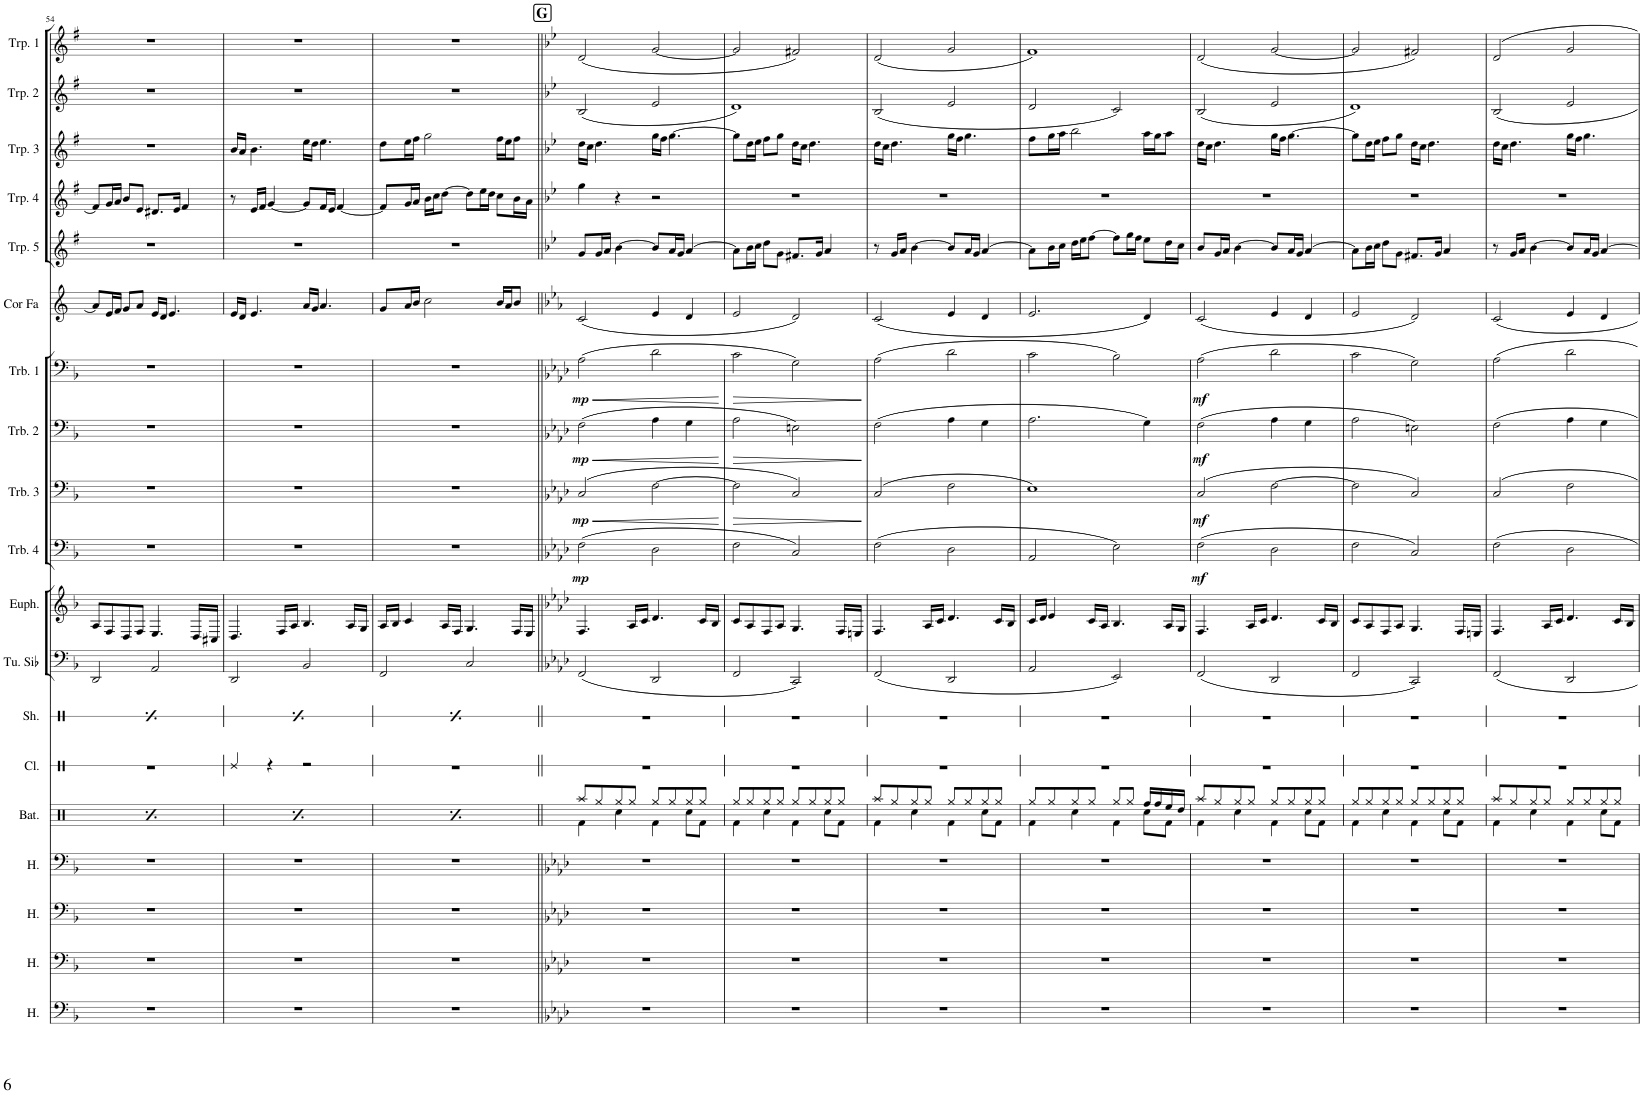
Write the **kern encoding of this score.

**kern	**kern	**kern	**kern	**kern	**kern	**kern	**kern	**kern	**kern	**dynam	**kern	**dynam	**kern	**dynam	**kern	**dynam	**kern	**kern	**kern	**kern	**kern	**kern
*part19	*part18	*part17	*part16	*part15	*part14	*part13	*part12	*part11	*part10	*part10	*part9	*part9	*part8	*part8	*part7	*part7	*part6	*part5	*part4	*part3	*part2	*part1
*staff19	*staff18	*staff17	*staff16	*staff15	*staff14	*staff13	*staff12	*staff11	*staff10	*staff10	*staff9	*staff9	*staff8	*staff8	*staff7	*staff7	*staff6	*staff5	*staff4	*staff3	*staff2	*staff1
*I"Hommes	*I"Hommes	*I"Hommes	*I"Hommes	*I"Batterie	*I"Cloches	*I"Shaker	*I"Tuba en Sib	*I"Euphonium	*I"Trombone 4	*	*I"Trombone 3	*	*I"Trombone 2	*	*I"Trombone 1	*	*I"Cor en Fa	*I"Trompette 5	*I"Trompette 4	*I"Trompette 3	*I"Trompette 2	*I"Trompette 1
*I'H.	*I'H.	*I'H.	*I'H.	*I'Bat.	*I'Cl.	*I'Sh.	*I'Tu. Sib	*I'Euph.	*I'Trb. 4	*	*I'Trb. 3	*	*I'Trb. 2	*	*I'Trb. 1	*	*I'Cor Fa	*I'Trp. 5	*I'Trp. 4	*I'Trp. 3	*I'Trp. 2	*I'Trp. 1
!!LO:PB:g=z
*clefF4	*clefF4	*clefF4	*clefF4	*clefX	*clefX	*clefX	*clefF4	*clefG2	*clefF4	*	*clefF4	*	*clefF4	*	*clefF4	*	*clefG2	*clefG2	*clefG2	*clefG2	*clefG2	*clefG2
*	*	*	*	*	*	*	*	*	*	*	*	*	*	*	*	*	*Trd4c7	*Trd1c2	*Trd1c2	*Trd1c2	*Trd1c2	*Trd1c2
*k[b-]	*k[b-]	*k[b-]	*k[b-]	*k[]	*k[]	*k[]	*k[b-]	*k[b-]	*k[b-]	*	*k[b-]	*	*k[b-]	*	*k[b-]	*	*k[]	*k[f#]	*k[f#]	*k[f#]	*k[f#]	*k[f#]
*M4/4	*M4/4	*M4/4	*M4/4	*M4/4	*M4/4	*M4/4	*M4/4	*M4/4	*M4/4	*	*M4/4	*	*M4/4	*	*M4/4	*	*M4/4	*M4/4	*M4/4	*M4/4	*M4/4	*M4/4
=54	=54	=54	=54	=54	=54	=54	=54	=54	=54	=54	=54	=54	=54	=54	=54	=54	=54	=54	=54	=54	=54	=54
*	*	*	*	*^	*	*	*	*	*	*	*	*	*	*	*	*	*	*	*	*	*	*
1r	1r	1r	1r	16Rg/LL	2Rf\	1r	16Re^/LL	2DD/	8A/L	1r	.	1r	.	1r	.	1r	.	8a/L]	1r	8f#/L]	1r	1r	1r
.	.	.	.	16R/J	.	.	16Re/	.	.	.	.	.	.	.	.	.	.	.	.	.	.	.	.
.	.	.	.	8Rg/J	.	.	16Re/	.	8F/	.	.	.	.	.	.	.	.	16e/L	.	16g/L	.	.	.
.	.	.	.	.	.	.	16Re/JJ	.	.	.	.	.	.	.	.	.	.	16f/JJ	.	16a/JJ	.	.	.
.	.	.	.	16Rg/KL	.	.	16Re^/LL	.	8D/	.	.	.	.	.	.	.	.	8g/L	.	8b/L	.	.	.
.	.	.	.	8.R/J	.	.	16Re/	.	.	.	.	.	.	.	.	.	.	.	.	.	.	.	.
.	.	.	.	.	.	.	16Re/	.	8F/J	.	.	.	.	.	.	.	.	8a/J	.	8e/J	.	.	.
.	.	.	.	.	.	.	16Re/JJ	.	.	.	.	.	.	.	.	.	.	.	.	.	.	.	.
.	.	.	.	16Rg/LL	4r	.	16Re^/LL	2AA/	4.E/	.	.	.	.	.	.	.	.	16e/LL	.	8.d#X/L	.	.	.
.	.	.	.	16R/J	.	.	16Re/	.	.	.	.	.	.	.	.	.	.	16d/JJ	.	.	.	.	.
.	.	.	.	8Rg/J	.	.	16Re/	.	.	.	.	.	.	.	.	.	.	4.e/	.	.	.	.	.
.	.	.	.	.	.	.	16Re/JJ	.	.	.	.	.	.	.	.	.	.	.	.	16e/Jk	.	.	.
.	.	.	.	16Rg/KL	8r	.	16Re^/LL	.	.	.	.	.	.	.	.	.	.	.	.	4f#/	.	.	.
.	.	.	.	8.R/J	.	.	16Re/	.	.	.	.	.	.	.	.	.	.	.	.	.	.	.	.
.	.	.	.	.	8Rf\	.	16Re/	.	16D/LL	.	.	.	.	.	.	.	.	.	.	.	.	.	.
.	.	.	.	.	.	.	16Re/JJ	.	16C#X/JJ	.	.	.	.	.	.	.	.	.	.	.	.	.	.
=55	=55	=55	=55	=55	=55	=55	=55	=55	=55	=55	=55	=55	=55	=55	=55	=55	=55	=55	=55	=55	=55	=55	=55
1r	1r	1r	1r	16Rg/LL	2Rf\	4Re/	16Re^/LL	2DD/	4.D/	1r	.	1r	.	1r	.	1r	.	16e/LL	1r	8r	16b/LL	1r	1r
.	.	.	.	16R/J	.	.	16Re/	.	.	.	.	.	.	.	.	.	.	16d/JJ	.	.	16a/JJ	.	.
.	.	.	.	8Rg/J	.	.	16Re/	.	.	.	.	.	.	.	.	.	.	4.e/	.	16e/LL	4.b\	.	.
.	.	.	.	.	.	.	16Re/JJ	.	.	.	.	.	.	.	.	.	.	.	.	16f#/JJ	.	.	.
.	.	.	.	16Rg/KL	.	4r	16Re^/LL	.	.	.	.	.	.	.	.	.	.	.	.	[4g/	.	.	.
.	.	.	.	8.R/J	.	.	16Re/	.	.	.	.	.	.	.	.	.	.	.	.	.	.	.	.
.	.	.	.	.	.	.	16Re/	.	16F/LL	.	.	.	.	.	.	.	.	.	.	.	.	.	.
.	.	.	.	.	.	.	16Re/JJ	.	16A/JJ	.	.	.	.	.	.	.	.	.	.	.	.	.	.
.	.	.	.	16Rg/LL	4r	2r	16Re^/LL	2BB-/	4.B-/	.	.	.	.	.	.	.	.	16a/LL	.	8g/L]	16ee\LL	.	.
.	.	.	.	16R/J	.	.	16Re/	.	.	.	.	.	.	.	.	.	.	16g/JJ	.	.	16dd\JJ	.	.
.	.	.	.	8Rg/J	.	.	16Re/	.	.	.	.	.	.	.	.	.	.	4.a/	.	16f#/L	4.ee\	.	.
.	.	.	.	.	.	.	16Re/JJ	.	.	.	.	.	.	.	.	.	.	.	.	16e/JJ	.	.	.
.	.	.	.	16Rg/KL	8r	.	16Re^/LL	.	.	.	.	.	.	.	.	.	.	.	.	[4f#/	.	.	.
.	.	.	.	8.R/J	.	.	16Re/	.	.	.	.	.	.	.	.	.	.	.	.	.	.	.	.
.	.	.	.	.	8Rf\	.	16Re/	.	16A/LL	.	.	.	.	.	.	.	.	.	.	.	.	.	.
.	.	.	.	.	.	.	16Re/JJ	.	16G/JJ	.	.	.	.	.	.	.	.	.	.	.	.	.	.
=56	=56	=56	=56	=56	=56	=56	=56	=56	=56	=56	=56	=56	=56	=56	=56	=56	=56	=56	=56	=56	=56	=56	=56
1r	1r	1r	1r	16Rg/LL	2Rf\	1r	16Re^/LL	2FF/	16A/LL	1r	.	1r	.	1r	.	1r	.	8g/L	1r	8f#/L]	8dd\L	1r	1r
.	.	.	.	16R/J	.	.	16Re/	.	16B-/JJ	.	.	.	.	.	.	.	.	.	.	.	.	.	.
.	.	.	.	8Rg/J	.	.	16Re/	.	4c/	.	.	.	.	.	.	.	.	16a/L	.	16g/L	16ee\L	.	.
.	.	.	.	.	.	.	16Re/JJ	.	.	.	.	.	.	.	.	.	.	16b/JJ	.	16a/JJ	16ff#\JJ	.	.
.	.	.	.	16Rg/KL	.	.	16Re^/LL	.	.	.	.	.	.	.	.	.	.	2cc\	.	16b\LL	2gg\	.	.
.	.	.	.	8.R/J	.	.	16Re/	.	.	.	.	.	.	.	.	.	.	.	.	16cc\J	.	.	.
.	.	.	.	.	.	.	16Re/	.	16A/LL	.	.	.	.	.	.	.	.	.	.	[8dd\J	.	.	.
.	.	.	.	.	.	.	16Re/JJ	.	16F/JJ	.	.	.	.	.	.	.	.	.	.	.	.	.	.
.	.	.	.	16Rg/LL	4r	.	16Re^/LL	2C/	4.G/	.	.	.	.	.	.	.	.	.	.	8dd\L]	.	.	.
.	.	.	.	16R/J	.	.	16Re/	.	.	.	.	.	.	.	.	.	.	.	.	.	.	.	.
.	.	.	.	8Rg/J	.	.	16Re/	.	.	.	.	.	.	.	.	.	.	.	.	16ee\L	.	.	.
.	.	.	.	.	.	.	16Re/JJ	.	.	.	.	.	.	.	.	.	.	.	.	16dd\JJ	.	.	.
.	.	.	.	16Rg/KL	8r	.	16Re^/LL	.	.	.	.	.	.	.	.	.	.	16b/LL	.	8cc\L	16ff#\LL	.	.
.	.	.	.	8.R/J	.	.	16Re/	.	.	.	.	.	.	.	.	.	.	16a/J	.	.	16ee\J	.	.
.	.	.	.	.	8Rf\	.	16Re/	.	16F/LL	.	.	.	.	.	.	.	.	8b/J	.	16b\L	8ff#\J	.	.
.	.	.	.	.	.	.	16Re/JJ	.	16E/JJ	.	.	.	.	.	.	.	.	.	.	16a\JJ	.	.	.
!!LO:REH:place=s1:a:B:cj:fs=14:t=G
=57||	=57||	=57||	=57||	=57||	=57||	=57||	=57||	=57||	=57||	=57||	=57||	=57||	=57||	=57||	=57||	=57||	=57||	=57||	=57||	=57||	=57||	=57||	=57||
*k[b-e-a-d-]	*k[b-e-a-d-]	*k[b-e-a-d-]	*k[b-e-a-d-]	*	*	*	*	*k[b-e-a-d-]	*k[b-e-a-d-]	*k[b-e-a-d-]	*	*k[b-e-a-d-]	*	*k[b-e-a-d-]	*	*k[b-e-a-d-]	*	*k[b-e-a-]	*k[b-e-]	*k[b-e-]	*k[b-e-]	*k[b-e-]	*k[b-e-]
!	!	!	!	!	!	!	!	!	!	!	!LO:DY:b	!	!LO:HP:b	!	!LO:HP:b	!	!LO:HP:b	!	!	!	!	!	!
!	!	!	!	!	!	!	!	!	!	!	!	!	!LO:DY:n=1:b	!	!LO:DY:n=1:b	!	!LO:DY:n=1:b	!	!	!	!	!	!
1r	1r	1r	1r	8Raa/L	4Rf\	1r	1r	(2FF/	4.F/	(2F\	mp	(2C/	< mp	(2F\	< mp	(2A-\	< mp	(2c/	8g/L	4gg\	16dd\LL	(2B-/	(2d/
.	.	.	.	.	.	.	.	.	.	.	.	.	.	.	.	.	.	.	.	.	16cc\JJ	.	.
.	.	.	.	8Rgg/	.	.	.	.	.	.	.	.	.	.	.	.	.	.	16g/L	.	4.dd\	.	.
.	.	.	.	.	.	.	.	.	.	.	.	.	.	.	.	.	.	.	16a/JJ	.	.	.	.
.	.	.	.	8Rgg/	4Rcc\	.	.	.	.	.	.	.	.	.	.	.	.	.	[4b-\	4r	.	.	.
.	.	.	.	8Rgg/J	.	.	.	.	16A-/LL	.	.	.	.	.	.	.	.	.	.	.	.	.	.
.	.	.	.	.	.	.	.	.	16c/JJ	.	.	.	.	.	.	.	.	.	.	.	.	.	.
.	.	.	.	8Rgg/L	4Rf\	.	.	2DD-/	4.d-/	2D-\	.	[2F\	.	4A-\	.	2d-\	.	4e-/	8b-/L]	2r	16gg\LL	2e-/	[2g/
.	.	.	.	.	.	.	.	.	.	.	.	.	.	.	.	.	.	.	.	.	16ff\JJ	.	.
.	.	.	.	8Rgg/	.	.	.	.	.	.	.	.	.	.	.	.	.	.	16a/L	.	[4.gg\	.	.
.	.	.	.	.	.	.	.	.	.	.	.	.	.	.	.	.	.	.	16g/JJ	.	.	.	.
.	.	.	.	8Rgg/	8Rcc\L	.	.	.	.	.	.	.	.	4G\	.	.	.	4d/	[4a/	.	.	.	.
.	.	.	.	8Rgg/J	8Rf\J	.	.	.	16c/LL	.	.	.	.	.	.	.	.	.	.	.	.	.	.
.	.	.	.	.	.	.	.	.	16B-/JJ	.	.	.	.	.	.	.	.	.	.	.	.	.	.
*	*	*	*	*v	*v	*	*	*	*	*	*	*	*	*	*	*	*	*	*	*	*	*	*
.	.	.	.	.	.	.	.	.	.	.	.	[	.	[	.	[	.	.	.	.	.	.
=58	=58	=58	=58	=58	=58	=58	=58	=58	=58	=58	=58	=58	=58	=58	=58	=58	=58	=58	=58	=58	=58	=58
*	*	*	*	*^	*	*	*	*	*	*	*	*	*	*	*	*	*	*	*	*	*	*
!	!	!	!	!	!	!	!	!	!	!	!	!	!LO:HP:b	!	!LO:HP:b	!	!LO:HP:b	!	!	!	!	!	!
1r	1r	1r	1r	8Rgg/L	4Rf\	1r	1r	2FF/	8c/L	2F\	.	2F\]	>	2A-\	>	2c\	>	2e-/	8a\L]	1r	8gg\L]	1d)	2g/]
.	.	.	.	8Rgg/	.	.	.	.	8A-/	.	.	.	.	.	.	.	.	.	16b-\L	.	16dd\L	.	.
.	.	.	.	.	.	.	.	.	.	.	.	.	.	.	.	.	.	.	16cc\JJ	.	16ee-\JJ	.	.
.	.	.	.	8Rgg/	4Rcc\	.	.	.	8F/	.	.	.	.	.	.	.	.	.	8dd\L	.	8ff\L	.	.
.	.	.	.	8Rgg/J	.	.	.	.	8A-/J	.	.	.	.	.	.	.	.	.	8g\J	.	8gg\J	.	.
.	.	.	.	8Rgg/L	4Rf\	.	.	2CC/)	4.G/	2C/)	.	2C/)	.	2En\)	.	2G\)	.	2d/)	8.f#X/L	.	16dd\LL	.	2f#X/)
.	.	.	.	.	.	.	.	.	.	.	.	.	.	.	.	.	.	.	.	.	16cc\JJ	.	.
.	.	.	.	8Rgg/	.	.	.	.	.	.	.	.	.	.	.	.	.	.	.	.	4.dd\	.	.
.	.	.	.	.	.	.	.	.	.	.	.	.	.	.	.	.	.	.	16g/Jk	.	.	.	.
.	.	.	.	8Rgg/	8Rcc\L	.	.	.	.	.	.	.	.	.	.	.	.	.	4a/	.	.	.	.
.	.	.	.	8Rgg/J	8Rf\J	.	.	.	16F/LL	.	.	.	.	.	.	.	.	.	.	.	.	.	.
.	.	.	.	.	.	.	.	.	16En/JJ	.	.	.	.	.	.	.	.	.	.	.	.	.	.
*	*	*	*	*v	*v	*	*	*	*	*	*	*	*	*	*	*	*	*	*	*	*	*	*
.	.	.	.	.	.	.	.	.	.	.	.	]	.	]	.	]	.	.	.	.	.	.
=59	=59	=59	=59	=59	=59	=59	=59	=59	=59	=59	=59	=59	=59	=59	=59	=59	=59	=59	=59	=59	=59	=59
*	*	*	*	*^	*	*	*	*	*	*	*	*	*	*	*	*	*	*	*	*	*	*
1r	1r	1r	1r	8Raa/L	4Rf\	1r	1r	(2FF/	4.F/	(2F\	.	(2C/	.	(2F\	.	(2A-\	.	(2c/	8r	1r	16dd\LL	(2B-/	(2d/
.	.	.	.	.	.	.	.	.	.	.	.	.	.	.	.	.	.	.	.	.	16cc\JJ	.	.
.	.	.	.	8Rgg/	.	.	.	.	.	.	.	.	.	.	.	.	.	.	16g/LL	.	4.dd\	.	.
.	.	.	.	.	.	.	.	.	.	.	.	.	.	.	.	.	.	.	16a/JJ	.	.	.	.
.	.	.	.	8Rgg/	4Rcc\	.	.	.	.	.	.	.	.	.	.	.	.	.	[4b-\	.	.	.	.
.	.	.	.	8Rgg/J	.	.	.	.	16A-/LL	.	.	.	.	.	.	.	.	.	.	.	.	.	.
.	.	.	.	.	.	.	.	.	16c/JJ	.	.	.	.	.	.	.	.	.	.	.	.	.	.
.	.	.	.	8Rgg/L	4Rf\	.	.	2DD-/	4.d-/	2D-\	.	2F\	.	4A-\	.	2d-\	.	4e-/	8b-/L]	.	16gg\LL	2e-/	2g/
.	.	.	.	.	.	.	.	.	.	.	.	.	.	.	.	.	.	.	.	.	16ff\JJ	.	.
.	.	.	.	8Rgg/	.	.	.	.	.	.	.	.	.	.	.	.	.	.	16a/L	.	4.gg\	.	.
.	.	.	.	.	.	.	.	.	.	.	.	.	.	.	.	.	.	.	16g/JJ	.	.	.	.
.	.	.	.	8Rgg/	8Rcc\L	.	.	.	.	.	.	.	.	4G\	.	.	.	4d/	[4a/	.	.	.	.
.	.	.	.	8Rgg/J	8Rf\J	.	.	.	16c/LL	.	.	.	.	.	.	.	.	.	.	.	.	.	.
.	.	.	.	.	.	.	.	.	16B-/JJ	.	.	.	.	.	.	.	.	.	.	.	.	.	.
=60	=60	=60	=60	=60	=60	=60	=60	=60	=60	=60	=60	=60	=60	=60	=60	=60	=60	=60	=60	=60	=60	=60	=60
1r	1r	1r	1r	8Rgg/L	4Rf\	1r	1r	2AA-/	16c/LL	2AA-/	.	1E-)	.	2.A-\	.	2c\	.	2.e-/	8a\L]	1r	8ff\L	2d/	1f)
.	.	.	.	.	.	.	.	.	16d-/JJ	.	.	.	.	.	.	.	.	.	.	.	.	.	.
.	.	.	.	8Rgg/	.	.	.	.	4e-/	.	.	.	.	.	.	.	.	.	16b-\L	.	16gg\L	.	.
.	.	.	.	.	.	.	.	.	.	.	.	.	.	.	.	.	.	.	16cc\JJ	.	16aa\JJ	.	.
.	.	.	.	8Rgg/	4Rcc\	.	.	.	.	.	.	.	.	.	.	.	.	.	16dd\LL	.	2bb-\	.	.
.	.	.	.	.	.	.	.	.	.	.	.	.	.	.	.	.	.	.	16ee-\J	.	.	.	.
.	.	.	.	8Rgg/J	.	.	.	.	16c/LL	.	.	.	.	.	.	.	.	.	[8ff\J	.	.	.	.
.	.	.	.	.	.	.	.	.	16A-/JJ	.	.	.	.	.	.	.	.	.	.	.	.	.	.
.	.	.	.	8Rgg/L	4Rf\	.	.	2EE-/)	4.B-/	2E-\)	.	.	.	.	.	2B-\)	.	.	8ff\L]	.	.	2c/)	.
.	.	.	.	8Rgg/J	.	.	.	.	.	.	.	.	.	.	.	.	.	.	16gg\L	.	.	.	.
.	.	.	.	.	.	.	.	.	.	.	.	.	.	.	.	.	.	.	16ff\JJ	.	.	.	.
.	.	.	.	16Rff/LL	8Rcc\L	.	.	.	.	.	.	.	.	4G\)	.	.	.	4d/)	8ee-\L	.	16aa\LL	.	.
.	.	.	.	16Rff/	.	.	.	.	.	.	.	.	.	.	.	.	.	.	.	.	16gg\J	.	.
.	.	.	.	16Ree/	8Rf\J	.	.	.	16A-/LL	.	.	.	.	.	.	.	.	.	16dd\L	.	8aa\J	.	.
.	.	.	.	16Rdd/JJ	.	.	.	.	16G/JJ	.	.	.	.	.	.	.	.	.	16cc\JJ	.	.	.	.
=61	=61	=61	=61	=61	=61	=61	=61	=61	=61	=61	=61	=61	=61	=61	=61	=61	=61	=61	=61	=61	=61	=61	=61
!	!	!	!	!	!	!	!	!	!	!	!LO:DY:b	!	!LO:DY:b	!	!LO:DY:b	!	!LO:DY:b	!	!	!	!	!	!
1r	1r	1r	1r	8Raa/L	4Rf\	1r	1r	(2FF/	4.F/	(2F\	mf	(2C/	mf	(2F\	mf	(2A-\	mf	(2c/	8b-/L	1r	16dd\LL	(2B-/	(2d/
.	.	.	.	.	.	.	.	.	.	.	.	.	.	.	.	.	.	.	.	.	16cc\JJ	.	.
.	.	.	.	8Rgg/	.	.	.	.	.	.	.	.	.	.	.	.	.	.	16g/L	.	4.dd\	.	.
.	.	.	.	.	.	.	.	.	.	.	.	.	.	.	.	.	.	.	16a/JJ	.	.	.	.
.	.	.	.	8Rgg/	4Rcc\	.	.	.	.	.	.	.	.	.	.	.	.	.	[4b-\	.	.	.	.
.	.	.	.	8Rgg/J	.	.	.	.	16A-/LL	.	.	.	.	.	.	.	.	.	.	.	.	.	.
.	.	.	.	.	.	.	.	.	16c/JJ	.	.	.	.	.	.	.	.	.	.	.	.	.	.
.	.	.	.	8Rgg/L	4Rf\	.	.	2DD-/	4.d-/	2D-\	.	[2F\	.	4A-\	.	2d-\	.	4e-/	8b-/L]	.	16gg\LL	2e-/	[2g/
.	.	.	.	.	.	.	.	.	.	.	.	.	.	.	.	.	.	.	.	.	16ff\JJ	.	.
.	.	.	.	8Rgg/	.	.	.	.	.	.	.	.	.	.	.	.	.	.	16a/L	.	[4.gg\	.	.
.	.	.	.	.	.	.	.	.	.	.	.	.	.	.	.	.	.	.	16g/JJ	.	.	.	.
.	.	.	.	8Rgg/	8Rcc\L	.	.	.	.	.	.	.	.	4G\	.	.	.	4d/	[4a/	.	.	.	.
.	.	.	.	8Rgg/J	8Rf\J	.	.	.	16c/LL	.	.	.	.	.	.	.	.	.	.	.	.	.	.
.	.	.	.	.	.	.	.	.	16B-/JJ	.	.	.	.	.	.	.	.	.	.	.	.	.	.
=62	=62	=62	=62	=62	=62	=62	=62	=62	=62	=62	=62	=62	=62	=62	=62	=62	=62	=62	=62	=62	=62	=62	=62
1r	1r	1r	1r	8Rgg/L	4Rf\	1r	1r	2FF/	8c/L	2F\	.	2F\]	.	2A-\	.	2c\	.	2e-/	8a\L]	1r	8gg\L]	1d)	2g/]
.	.	.	.	8Rgg/	.	.	.	.	8A-/	.	.	.	.	.	.	.	.	.	16b-\L	.	16dd\L	.	.
.	.	.	.	.	.	.	.	.	.	.	.	.	.	.	.	.	.	.	16cc\JJ	.	16ee-\JJ	.	.
.	.	.	.	8Rgg/	4Rcc\	.	.	.	8F/	.	.	.	.	.	.	.	.	.	8dd\L	.	8ff\L	.	.
.	.	.	.	8Rgg/J	.	.	.	.	8A-/J	.	.	.	.	.	.	.	.	.	8g\J	.	8gg\J	.	.
.	.	.	.	8Rgg/L	4Rf\	.	.	2CC/)	4.G/	2C/)	.	2C/)	.	2En\)	.	2G\)	.	2d/)	8.f#X/L	.	16dd\LL	.	2f#X/)
.	.	.	.	.	.	.	.	.	.	.	.	.	.	.	.	.	.	.	.	.	16cc\JJ	.	.
.	.	.	.	8Rgg/	.	.	.	.	.	.	.	.	.	.	.	.	.	.	.	.	4.dd\	.	.
.	.	.	.	.	.	.	.	.	.	.	.	.	.	.	.	.	.	.	16g/Jk	.	.	.	.
.	.	.	.	8Rgg/	8Rcc\L	.	.	.	.	.	.	.	.	.	.	.	.	.	4a/	.	.	.	.
.	.	.	.	8Rgg/J	8Rf\J	.	.	.	16F/LL	.	.	.	.	.	.	.	.	.	.	.	.	.	.
.	.	.	.	.	.	.	.	.	16En/JJ	.	.	.	.	.	.	.	.	.	.	.	.	.	.
=63	=63	=63	=63	=63	=63	=63	=63	=63	=63	=63	=63	=63	=63	=63	=63	=63	=63	=63	=63	=63	=63	=63	=63
1r	1r	1r	1r	8Raa/L	4Rf\	1r	1r	2FF/	4.F/	2F\	.	2C/	.	2F\	.	2A-\	.	2c/	8r	1r	16dd\LL	2B-/	2d/
.	.	.	.	.	.	.	.	.	.	.	.	.	.	.	.	.	.	.	.	.	16cc\JJ	.	.
.	.	.	.	8Rgg/	.	.	.	.	.	.	.	.	.	.	.	.	.	.	16g/LL	.	4.dd\	.	.
.	.	.	.	.	.	.	.	.	.	.	.	.	.	.	.	.	.	.	16a/JJ	.	.	.	.
.	.	.	.	8Rgg/	4Rcc\	.	.	.	.	.	.	.	.	.	.	.	.	.	[4b-\	.	.	.	.
.	.	.	.	8Rgg/J	.	.	.	.	16A-/LL	.	.	.	.	.	.	.	.	.	.	.	.	.	.
.	.	.	.	.	.	.	.	.	16c/JJ	.	.	.	.	.	.	.	.	.	.	.	.	.	.
.	.	.	.	8Rgg/L	4Rf\	.	.	2DD-/	4.d-/	2D-\	.	2F\	.	4A-\	.	2d-\	.	4e-/	8b-/L]	.	16gg\LL	2e-/	2g/
.	.	.	.	.	.	.	.	.	.	.	.	.	.	.	.	.	.	.	.	.	16ff\JJ	.	.
.	.	.	.	8Rgg/	.	.	.	.	.	.	.	.	.	.	.	.	.	.	16a/L	.	4.gg\	.	.
.	.	.	.	.	.	.	.	.	.	.	.	.	.	.	.	.	.	.	16g/JJ	.	.	.	.
.	.	.	.	8Rgg/	8Rcc\L	.	.	.	.	.	.	.	.	4G\	.	.	.	4d/	[4a/	.	.	.	.
.	.	.	.	8Rgg/J	8Rf\J	.	.	.	16c/LL	.	.	.	.	.	.	.	.	.	.	.	.	.	.
.	.	.	.	.	.	.	.	.	16B-/JJ	.	.	.	.	.	.	.	.	.	.	.	.	.	.
*	*	*	*	*v	*v	*	*	*	*	*	*	*	*	*	*	*	*	*	*	*	*	*	*
=	=	=	=	=	=	=	=	=	=	=	=	=	=	=	=	=	=	=	=	=	=	=
*-	*-	*-	*-	*-	*-	*-	*-	*-	*-	*-	*-	*-	*-	*-	*-	*-	*-	*-	*-	*-	*-	*-
